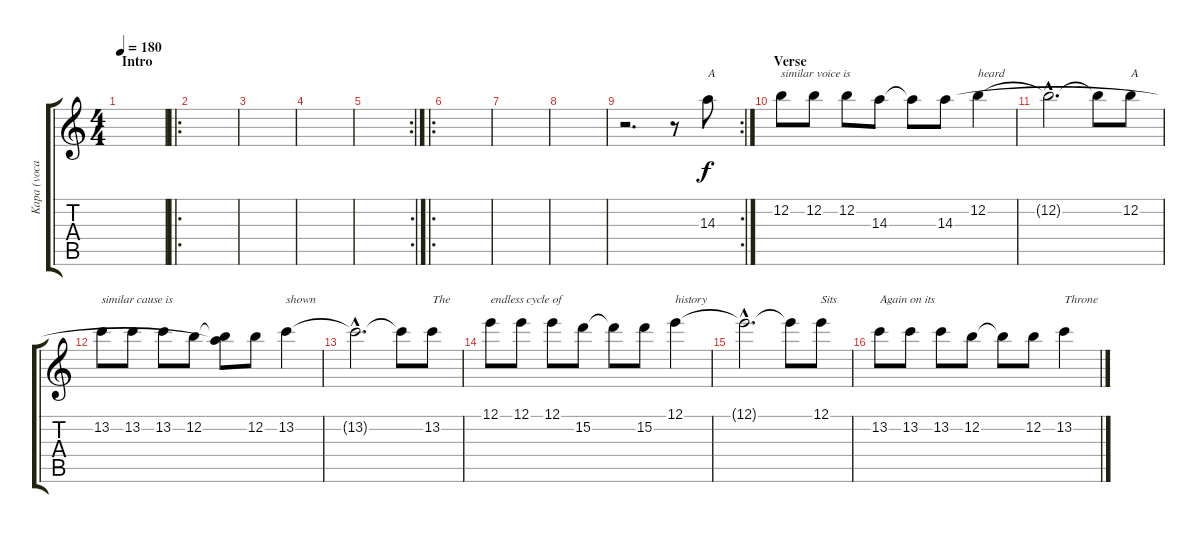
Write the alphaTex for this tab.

\track ("Kapa (vocals)" "Kapa (voca") {instrument electricguitarjazz}
\staff {score tabs}
\tuning (E4 B3 G3 D3 A2 E2) {hide}
\ts (4 4)
\section ("" "Intro")
\tempo 180
\clef g2
\ks c
|
\ro
|
|
|
\rc 2
|
\ro
|
|
|
\rc 2
r.2{d} r.8 14.3.8{txt "A"} |
\section ("" "Verse")
12.2.8{txt "similar voice is"} 12.2.8 12.2.8 14.3.8 14.3{t}.8 14.3.8 12.2.4{txt "heard"} |
12.2{hac t}.2{d} 12.2{t}.8 12.2.8{txt "A"} |
13.2.8{txt "similar cause is"} 13.2.8 13.2.8 12.2.8 (12.2{t} 14.3{t}).8 12.2.8 13.2.4{txt "shown"} |
13.2{hac t}.2{d} 13.2{t}.8 13.2.8{txt "The"} |
12.1.8{txt "endless cycle of"} 12.1.8 12.1.8 15.2.8 15.2{t}.8 15.2.8 12.1.4{txt "history"} |
12.1{hac t}.2{d} 12.1{t}.8 12.1.8{txt "Sits"} |
13.2.8{txt "Again on its"} 13.2.8 13.2.8 12.2.8 12.2{t}.8 12.2.8 13.2.4{txt "Throne"}
